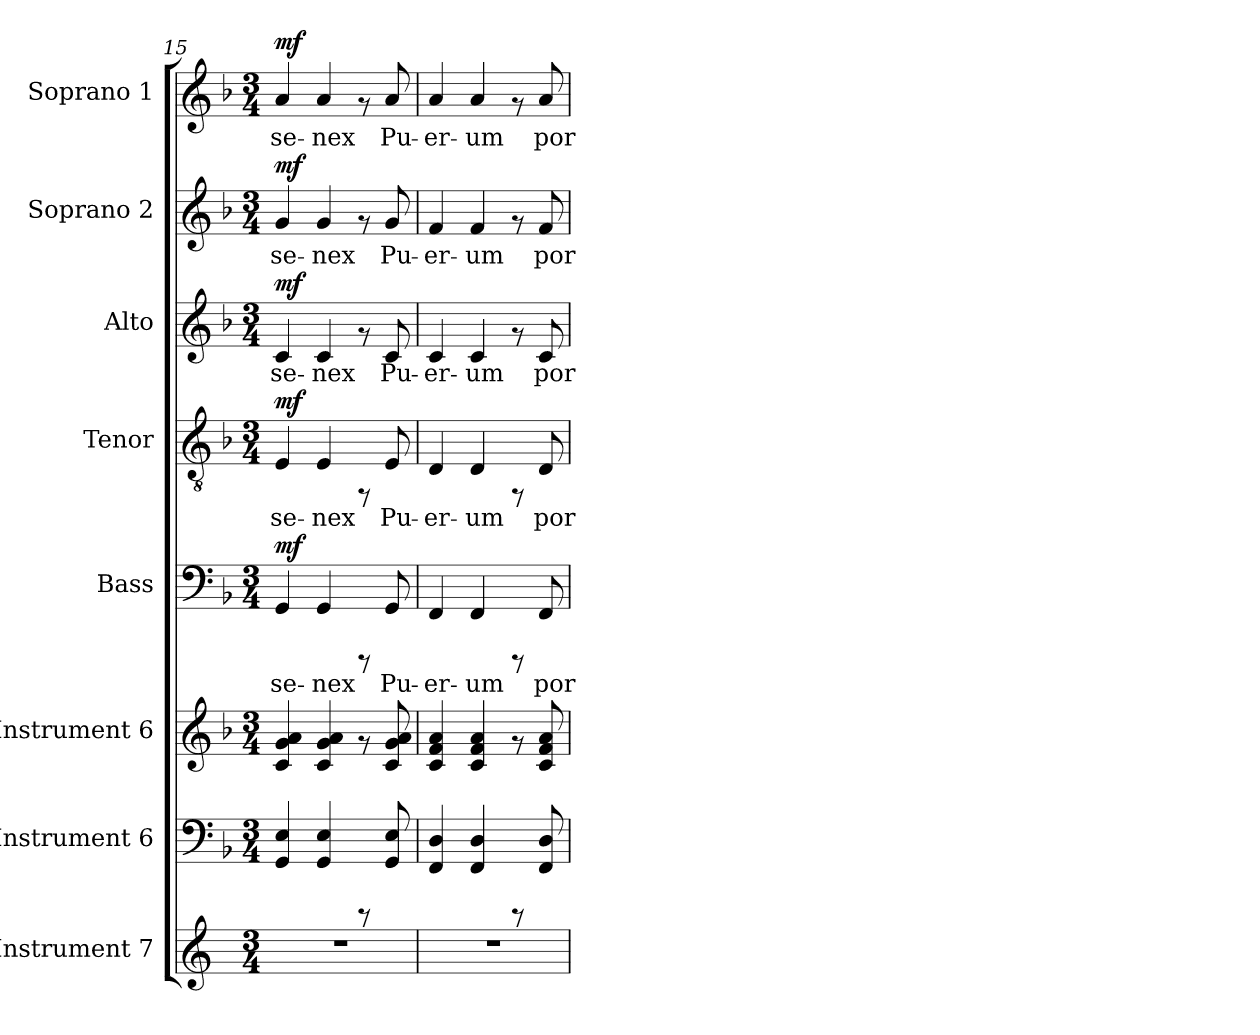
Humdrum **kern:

**kern	**kern	**kern	**kern	**text	**dynam	**kern	**text	**dynam	**kern	**text	**dynam	**kern	**text	**dynam	**kern	**text	**dynam
*part8	*part7	*part6	*part5	*part5	*part5	*part4	*part4	*part4	*part3	*part3	*part3	*part2	*part2	*part2	*part1	*part1	*part1
*staff8	*staff7	*staff6	*staff5	*staff5	*staff5	*staff4	*staff4	*staff4	*staff3	*staff3	*staff3	*staff2	*staff2	*staff2	*staff1	*staff1	*staff1
*I"Instrument 7	*I"Instrument 6	*I"Instrument 6	*I"Bass	*	*	*I"Tenor	*	*	*I"Alto	*	*	*I"Soprano 2	*	*	*I"Soprano 1	*	*
*	*	*	*I'B	*	*	*I'T	*	*	*I'A	*	*	*I'S2	*	*	*I'S1	*	*
*clefG2	*clefF4	*clefG2	*clefF4	*	*	*clefGv2	*	*	*clefG2	*	*	*clefG2	*	*	*clefG2	*	*
*k[]	*k[b-]	*k[b-]	*k[b-]	*	*	*k[b-]	*	*	*k[b-]	*	*	*k[b-]	*	*	*k[b-]	*	*
*C:	*F:	*F:	*F:	*	*	*F:	*	*	*F:	*	*	*F:	*	*	*F:	*	*
*M3/4	*M3/4	*M3/4	*M3/4	*	*	*M3/4	*	*	*M3/4	*	*	*M3/4	*	*	*M3/4	*	*
=15	=15	=15	=15	=15	=15	=15	=15	=15	=15	=15	=15	=15	=15	=15	=15	=15	=15
!	!	!	!	!LO:LY:b	!LO:DY:a	!	!LO:LY:b	!LO:DY:a	!	!LO:LY:b	!LO:DY:a	!	!LO:LY:b	!LO:DY:a	!	!LO:LY:b	!LO:DY:a
2.r	4GG/ 4E/	4g/ 4c/ 4a/	4GG/	se-	mf	4E/	se-	mf	4c/	se-	mf	4g/	se-	mf	4a/	se-	mf
!	!	!	!	!LO:LY:b	!	!	!LO:LY:b	!	!	!LO:LY:b	!	!	!LO:LY:b	!	!	!LO:LY:b	!
.	4E/ 4GG/	4g/ 4c/ 4a/	4GG/	-nex	.	4E/	-nex	.	4c/	-nex	.	4g/	-nex	.	4a/	-nex	.
.	8rCCC	8rf	8rCCC	.	.	8rFF	.	.	8rf	.	.	8rf	.	.	8rf	.	.
!	!	!	!	!LO:LY:b	!	!	!LO:LY:b	!	!	!LO:LY:b	!	!	!LO:LY:b	!	!	!LO:LY:b	!
.	8GG/ 8E/	8g/ 8c/ 8a/	8GG/	Pu-	.	8E/	Pu-	.	8c/	Pu-	.	8g/	Pu-	.	8a/	Pu-	.
=16	=16	=16	=16	=16	=16	=16	=16	=16	=16	=16	=16	=16	=16	=16	=16	=16	=16
!	!	!	!	!LO:LY:b	!	!	!LO:LY:b	!	!	!LO:LY:b	!	!	!LO:LY:b	!	!	!LO:LY:b	!
2.r	4D/ 4FF/	4a/ 4f/ 4c/	4FF/	-er-	.	4D/	-er-	.	4c/	-er-	.	4f/	-er-	.	4a/	-er-	.
!	!	!	!	!LO:LY:b	!	!	!LO:LY:b	!	!	!LO:LY:b	!	!	!LO:LY:b	!	!	!LO:LY:b	!
.	4FF/ 4D/	4a/ 4f/ 4c/	4FF/	-um	.	4D/	-um	.	4c/	-um	.	4f/	-um	.	4a/	-um	.
.	8rCCC	8rf	8rCCC	.	.	8rFF	.	.	8rf	.	.	8rf	.	.	8rf	.	.
!	!	!	!	!LO:LY:b	!	!	!LO:LY:b	!	!	!LO:LY:b	!	!	!LO:LY:b	!	!	!LO:LY:b	!
.	8FF/ 8D/	8a/ 8f/ 8c/	8FF/	por-	.	8D/	por-	.	8c/	por-	.	8f/	por-	.	8a/	por-	.
=	=	=	=	=	=	=	=	=	=	=	=	=	=	=	=	=	=
*-	*-	*-	*-	*-	*-	*-	*-	*-	*-	*-	*-	*-	*-	*-	*-	*-	*-
